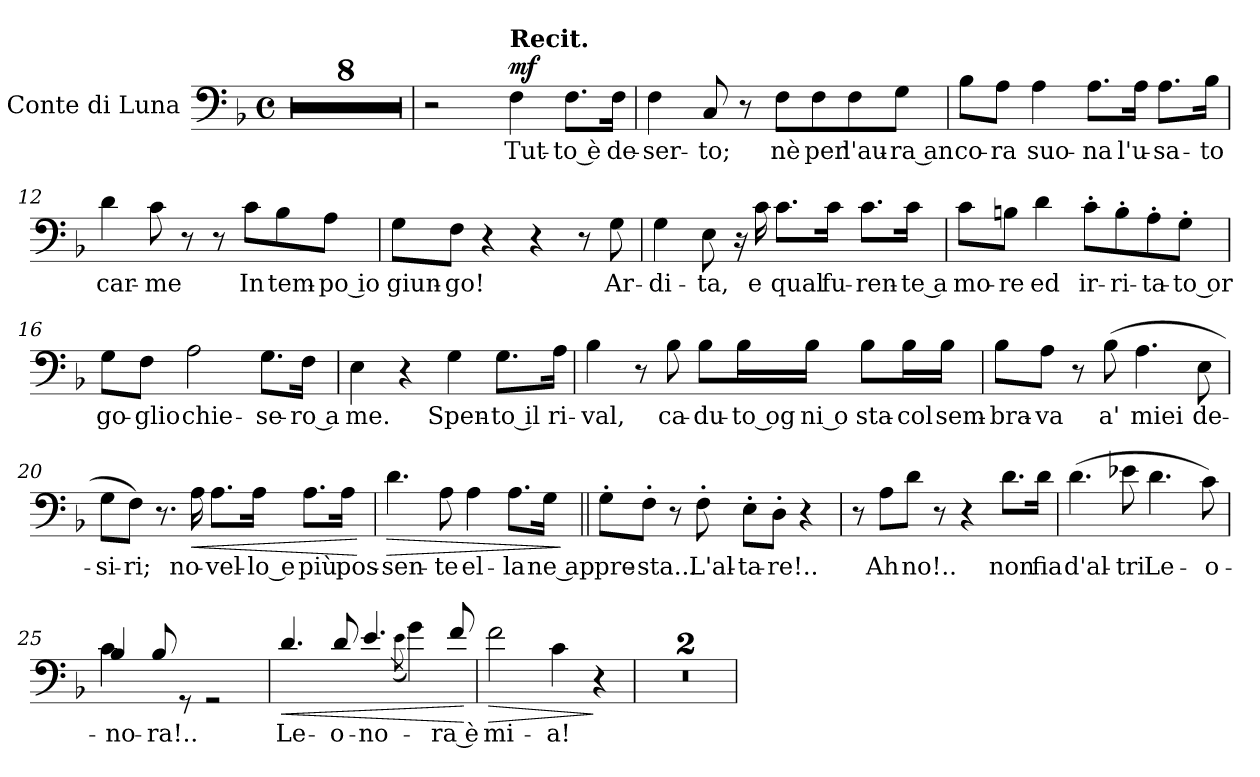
**kern	**text	**dynam
*part1	*part1	*part1
*staff1	*staff1	*staff1
*I"Conte di Luna	*	*
*I'di Luna	*	*
*clefF4	*	*
*k[b-]	*	*
*M4/4	*	*
*met(c)	*	*
=1	=1	=1
1r	.	.
=2	=2	=2
1r	.	.
=3	=3	=3
1r	.	.
=4	=4	=4
1r	.	.
=5	=5	=5
1r	.	.
!!LO:LB:g=z
=6	=6	=6
1r	.	.
=7	=7	=7
1r	.	.
=8	=8	=8
1r	.	.
=9	=9	=9
2r	.	.
!LO:TX:a:B:t=Recit.	!	!
!	!	!LO:DY:b
4F\	Tut-	mf
8.F\L	to è	.
16F\Jk	de-	.
!!LO:PB:g=z
=10	=10	=10
4F\	-ser-	.
8C/	-to;	.
8r	.	.
8F\L	nè	.
8F\	per	.
8F\	l'au-	.
8G\J	ra an	.
=11	=11	=11
8B-\L	-co-	.
8A\J	-ra	.
4A\	suo-	.
8.A\L	-na	.
16A\Jk	l'u-	.
8.A\L	-sa-	.
16B-\Jk	-to	.
=12	=12	=12
4d\	car-	.
8c\	-me	.
8r	.	.
8r	.	.
8c\L	In	.
8B-\	tem-	.
8A\J	po io	.
=13	=13	=13
8G\L	giun-	.
8F\J	-go!	.
4r	.	.
4r	.	.
8r	.	.
8G\	Ar-	.
!!LO:LB:g=z
=14	=14	=14
4G\	-di-	.
8E\	-ta,	.
16r	.	.
16c\	e	.
8.c\L	qual	.
16c\Jk	fu-	.
8.c\L	-ren-	.
16c\Jk	te a	.
=15	=15	=15
8c\L	-mo-	.
8Bn\J	-re	.
4d\	ed	.
8c'\L	ir-	.
8B'\	-ri-	.
8A'\	-ta-	.
8G'\J	to or	.
=16	=16	=16
8G\L	-go-	.
8F\J	-glio	.
2A\	chie-	.
8.G\L	-se-	.
16F\Jk	ro a	.
=17	=17	=17
4E\	me.	.
4r	.	.
4G\	Spen-	.
8.G\L	to il	.
16A\Jk	ri-	.
!!LO:PB:g=z
=18	=18	=18
4B-\	-val,	.
8r	.	.
8B-\	ca-	.
8B-\L	-du-	.
16B-\L	to og	.
16B-\JJ	ni o	.
8B-\L	-sta-	.
16B-\L	-col	.
16B-\JJ	sem-	.
=19	=19	=19
8B-\L	-bra-	.
8A\J	-va	.
8r	.	.
(8B-\	a'	.
4.A\	miei	.
8E\	de-	.
=20	=20	=20
8G\L	-si-	.
8F\J)	-ri;	.
8.r	.	.
!	!	!LO:HP:b
16A\	no-	<
8.A\L	-vel-	.
16A\Jk	lo e	.
8.A\L	più	.
16A\Jk	pos-	.
.	.	[
=21	=21	=21
!	!	!LO:HP:b
4.d\	-sen-	>
8A\	-te	.
4A\	el-	.
8.A\L	-la	.
16G\Jk	ne ap	.
.	.	]
!!LO:LB:g=z
=22||	=22||	=22||
8G'\L	-pre-	.
8F'\J	-sta...	.
8r	.	.
8F'\	L'al-	.
8E'\L	-ta-	.
8D'\J	-re!..	.
4r	.	.
=23	=23	=23
8r	.	.
8A\L	Ah	.
8d\J	no!..	.
8r	.	.
4r	.	.
8.d\L	non	.
16d\Jk	fia	.
=24	=24	=24
(4.d\	d'al-	.
8e-X\	-tri	.
4.d\	Le-	.
8c\)	-o-	.
=25	=25	=25
*^	*	*
4B-/	4c	-no-	.
8B-/	2.ryy	-ra!..	.
8rGG	.	.	.
2rGG	.	.	.
=26	=26	=26	=26
!	!	!	!LO:HP:b
4.d/	2ryy	Le-	<
8d/	.	-o-	.
4.e/	8ryy	-no-	.
.	(8qe\	.	.
.	4g)	.	.
8f/	8ryy	ra è	.
*v	*v	*	*
.	.	[
!!LO:PB:g=z
=27	=27	=27
!	!	!LO:HP:b
2f\	mi-	>
4c\	-a!	.
4r	.	]
=28	=28	=28
1r	.	.
=29	=29	=29
1r	.	.
=	=	=
*-	*-	*-
